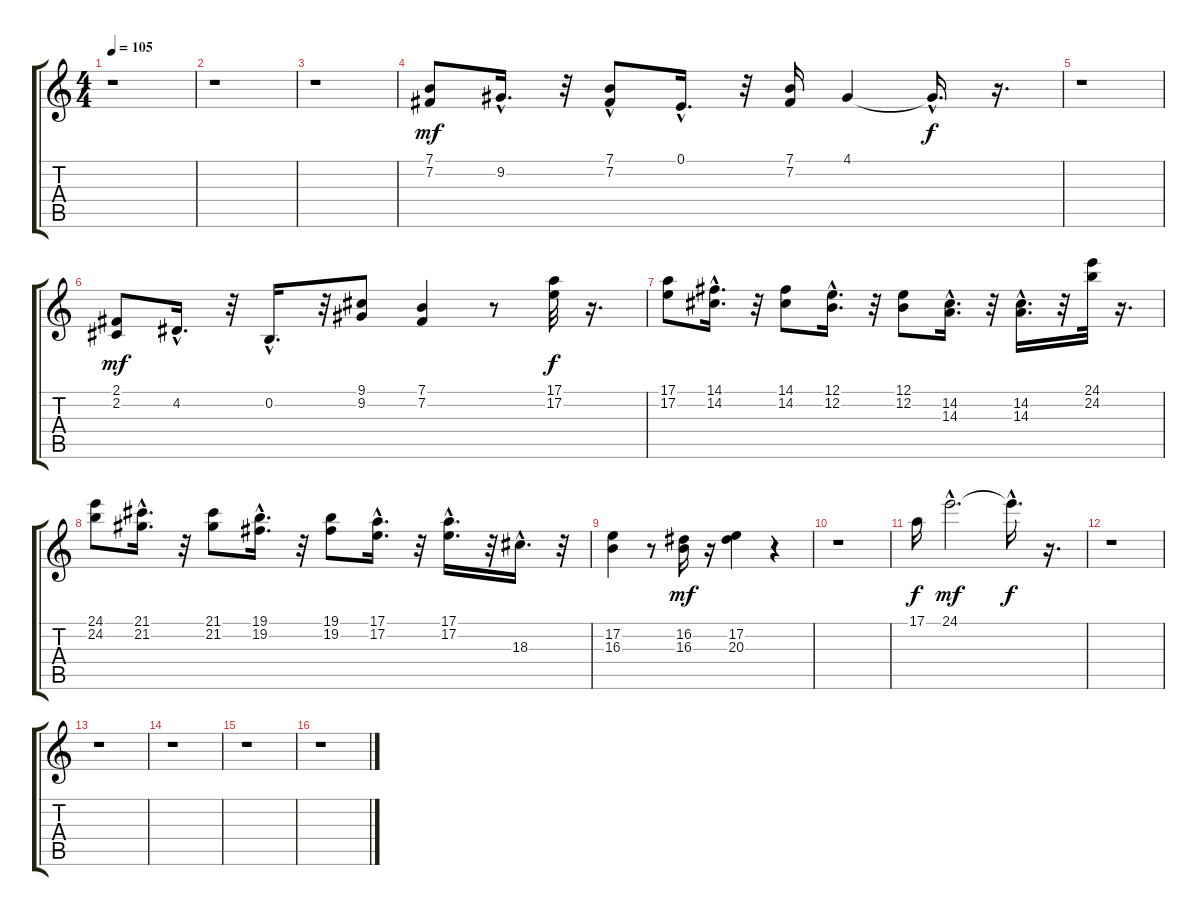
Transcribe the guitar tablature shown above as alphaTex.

\track "" {instrument lead8bassandlead}
\staff {score tabs}
\tuning (E4 B3 G3 D3 A2 E2) {hide}
\ts (4 4)
\tempo 105
\clef g2
\ks c
r.1{dy mf instrument lead8bassandlead} |
r.1 |
r.1 |
(7.1 7.2).8{volume 12} 9.2{hac}.16{d} r.32 (7.1 7.2{hac}).8 0.1{hac}.16{d} r.32 (7.1 7.2).16 4.1.4 4.1{hac t}.16{d dy f} r.16{d} |
r.1 |
(2.1 2.2).8{dy mf} 4.2{hac}.16{d} r.32 0.2{hac}.16{d} r.32 (9.1 9.2).8 (7.1 7.2).4 r.8 (17.1 17.2).32{dy f} r.16{d} |
(17.1 17.2).8 (14.1{hac} 14.2{hac}).16{d} r.32 (14.1 14.2).8 (12.1{hac} 12.2{hac}).16{d} r.32 (12.1 12.2).8 (14.2{hac} 14.3{hac}).16{d} r.32 (14.2{hac} 14.3{hac}).16{d} r.32 (24.1 24.2).32 r.16{d} |
(24.1 24.2).8 (21.1{hac} 21.2{hac}).16{d} r.32 (21.1 21.2).8 (19.1{hac} 19.2{hac}).16{d} r.32 (19.1 19.2).8 (17.1{hac} 17.2{hac}).16{d} r.32 (17.1{hac} 17.2{hac}).16{d} r.32 18.3{hac}.16{d} r.32 |
(17.2 16.3).4 r.8 (16.2 16.3).16{dy mf} r.16 (17.2 20.3).4 r.4 |
r.1 |
17.1.16{dy f} 24.1{hac}.2{d dy mf} 24.1{hac t}.16{d dy f} r.16{d} |
r.1 |
r.1 |
r.1 |
r.1 |
r.1
